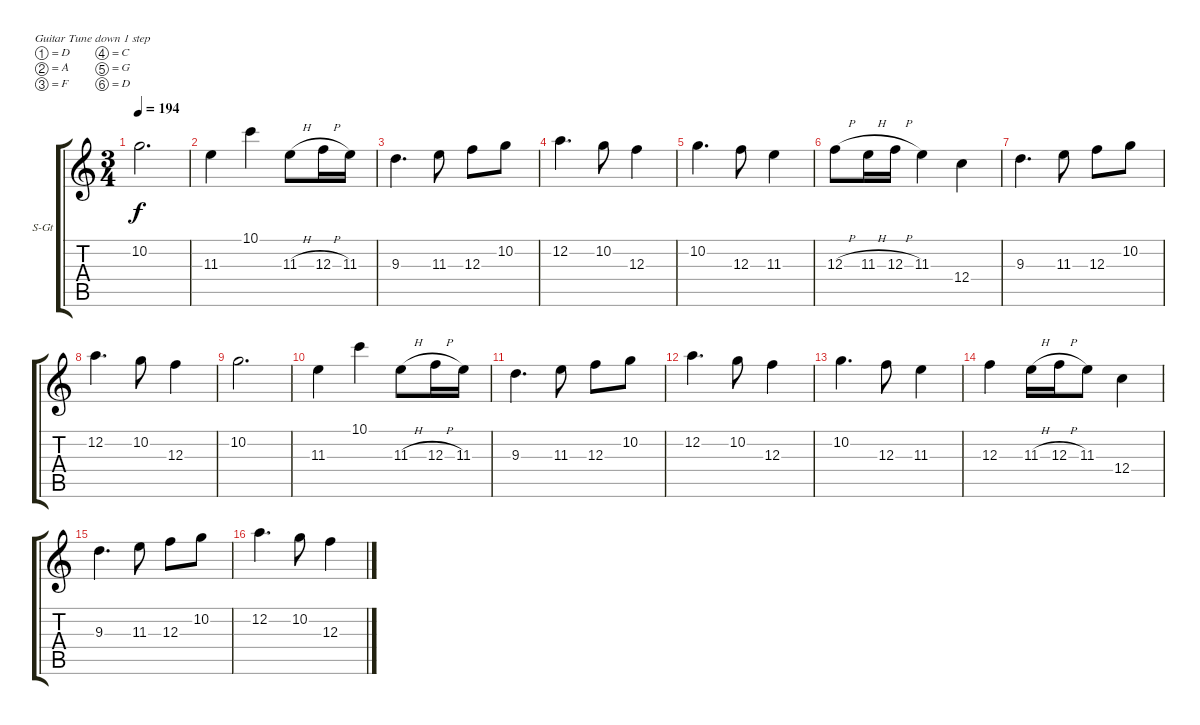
\defaultSystemsLayout 4
\bracketExtendMode groupsimilarinstruments
\firstSystemTrackNameOrientation horizontal
\otherSystemsTrackNameOrientation horizontal
\track ("Guitar 1" "S-Gt") {instrument acousticguitarsteel}
\staff {score tabs}
\tuning (D4 A3 F3 C3 G2 D2)
\ts (3 4)
\tempo 194
\clef g2
\ks c
10.2.2{d dy f} |
11.3.4 10.1.4 11.3{h}.8 12.3{h}.16 11.3.16 |
9.3.4{d} 11.3.8 12.3.8 10.2.8 |
12.2.4{d} 10.2.8 12.3.4 |
10.2.4{d} 12.3.8 11.3.4 |
12.3{h}.8 11.3{h}.16 12.3{h}.16 11.3.4 12.4.4 |
9.3.4{d} 11.3.8 12.3.8 10.2.8 |
12.2.4{d} 10.2.8 12.3.4 |
10.2.2{d} |
11.3.4 10.1.4 11.3{h}.8 12.3{h}.16 11.3.16 |
9.3.4{d} 11.3.8 12.3.8 10.2.8 |
12.2.4{d} 10.2.8 12.3.4 |
10.2.4{d} 12.3.8 11.3.4 |
12.3.4 11.3{h}.16 12.3{h}.16 11.3.8 12.4.4 |
9.3.4{d} 11.3.8 12.3.8 10.2.8 |
12.2.4{d} 10.2.8 12.3.4
